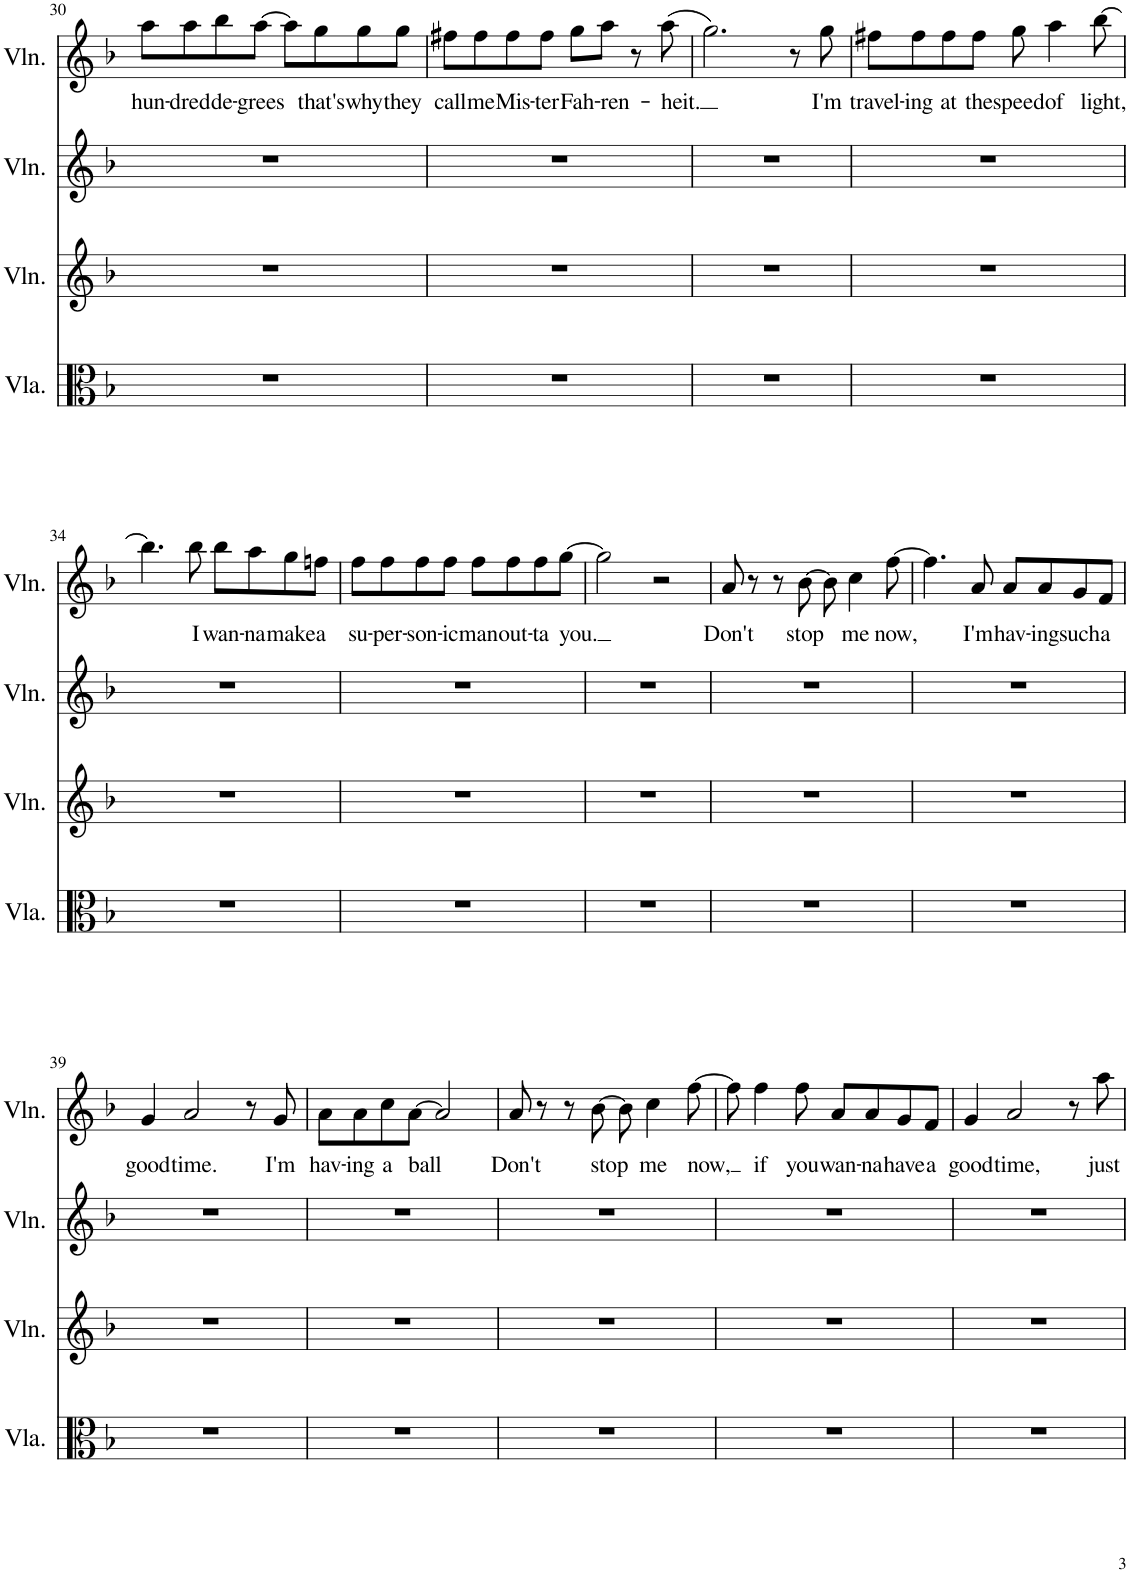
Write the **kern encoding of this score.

**kern	**kern	**kern	**kern	**text
*part4	*part3	*part2	*part1	*part1
*staff4	*staff3	*staff2	*staff1	*staff1
*I"Viola	*I"Violin	*I"Violin	*I"Violin	*
*I'Vla.	*I'Vln.	*I'Vln.	*I'Vln.	*
!!LO:PB:g=z
*clefC3	*clefG2	*clefG2	*clefG2	*
*k[b-]	*k[b-]	*k[b-]	*k[b-]	*
*M4/4	*M4/4	*M4/4	*M4/4	*
=30	=30	=30	=30	=30
!	!	!	!	!LO:LY:b
1r	1r	1r	8aa\L	hun-
!	!	!	!	!LO:LY:b
.	.	.	8aa\	-dred
!	!	!	!	!LO:LY:b
.	.	.	8bb-\	de-
!	!	!	!	!LO:LY:b
.	.	.	[8aa\J	-grees
.	.	.	8aa\L]	.
!	!	!	!	!LO:LY:b
.	.	.	8gg\	that's
!	!	!	!	!LO:LY:b
.	.	.	8gg\	why
!	!	!	!	!LO:LY:b
.	.	.	8gg\J	they
=31	=31	=31	=31	=31
!	!	!	!	!LO:LY:b
1r	1r	1r	8ff#X\L	call
!	!	!	!	!LO:LY:b
.	.	.	8ff#\	me
!	!	!	!	!LO:LY:b
.	.	.	8ff#\	Mis-
!	!	!	!	!LO:LY:b
.	.	.	8ff#\J	-ter
!	!	!	!	!LO:LY:b
.	.	.	8gg\L	Fah-
!	!	!	!	!LO:LY:b
.	.	.	8aa\J	-ren-
.	.	.	8r	.
!	!	!	!	!LO:LY:b
.	.	.	(8aa\	-heit.
=32	=32	=32	=32	=32
1r	1r	1r	2.gg\)	.
.	.	.	8r	.
!	!	!	!	!LO:LY:b
.	.	.	8gg\	I'm
=33	=33	=33	=33	=33
!	!	!	!	!LO:LY:b
1r	1r	1r	8ff#X\L	travel-
!	!	!	!	!LO:LY:b
.	.	.	8ff#\	-ing
!	!	!	!	!LO:LY:b
.	.	.	8ff#\	at
!	!	!	!	!LO:LY:b
.	.	.	8ff#\J	the
!	!	!	!	!LO:LY:b
.	.	.	8gg\	speed
!	!	!	!	!LO:LY:b
.	.	.	4aa\	of
!	!	!	!	!LO:LY:b
.	.	.	[8bb-\	light,
!!LO:LB:g=z
=34	=34	=34	=34	=34
1r	1r	1r	4.bb-\]	.
!	!	!	!	!LO:LY:b
.	.	.	8bb-\	I
!	!	!	!	!LO:LY:b
.	.	.	8bb-\L	wan-
!	!	!	!	!LO:LY:b
.	.	.	8aa\	-na
!	!	!	!	!LO:LY:b
.	.	.	8gg\	make
!	!	!	!	!LO:LY:b
.	.	.	8ffn\J	a
=35	=35	=35	=35	=35
!	!	!	!	!LO:LY:b
1r	1r	1r	8ff\L	su-
!	!	!	!	!LO:LY:b
.	.	.	8ff\	-per-
!	!	!	!	!LO:LY:b
.	.	.	8ff\	-son-
!	!	!	!	!LO:LY:b
.	.	.	8ff\J	-ic
!	!	!	!	!LO:LY:b
.	.	.	8ff\L	man
!	!	!	!	!LO:LY:b
.	.	.	8ff\	out-
!	!	!	!	!LO:LY:b
.	.	.	8ff\	-ta
!	!	!	!	!LO:LY:b
.	.	.	[8gg\J	you.
=36	=36	=36	=36	=36
1r	1r	1r	2gg\]	.
.	.	.	2r	.
=37	=37	=37	=37	=37
!	!	!	!	!LO:LY:b
1r	1r	1r	8a/	Don't
.	.	.	8r	.
.	.	.	8r	.
!	!	!	!	!LO:LY:b
.	.	.	[8b-\	stop
.	.	.	8b-\]	.
!	!	!	!	!LO:LY:b
.	.	.	4cc\	me
!	!	!	!	!LO:LY:b
.	.	.	[8ff\	now,
=38	=38	=38	=38	=38
1r	1r	1r	4.ff\]	.
!	!	!	!	!LO:LY:b
.	.	.	8a/	I'm
!	!	!	!	!LO:LY:b
.	.	.	8a/L	hav-
!	!	!	!	!LO:LY:b
.	.	.	8a/	-ing
!	!	!	!	!LO:LY:b
.	.	.	8g/	such
!	!	!	!	!LO:LY:b
.	.	.	8f/J	a
!!LO:LB:g=z
=39	=39	=39	=39	=39
!	!	!	!	!LO:LY:b
1r	1r	1r	4g/	good
!	!	!	!	!LO:LY:b
.	.	.	2a/	time.
.	.	.	8r	.
!	!	!	!	!LO:LY:b
.	.	.	8g/	I'm
=40	=40	=40	=40	=40
!	!	!	!	!LO:LY:b
1r	1r	1r	8a\L	hav-
!	!	!	!	!LO:LY:b
.	.	.	8a\	-ing
!	!	!	!	!LO:LY:b
.	.	.	8cc\	a
!	!	!	!	!LO:LY:b
.	.	.	[8a\J	ball
.	.	.	2a/]	.
=41	=41	=41	=41	=41
!	!	!	!	!LO:LY:b
1r	1r	1r	8a/	Don't
.	.	.	8r	.
.	.	.	8r	.
!	!	!	!	!LO:LY:b
.	.	.	[8b-\	stop
.	.	.	8b-\]	.
!	!	!	!	!LO:LY:b
.	.	.	4cc\	me
!	!	!	!	!LO:LY:b
.	.	.	[8ff\	now,
=42	=42	=42	=42	=42
1r	1r	1r	8ff\]	.
!	!	!	!	!LO:LY:b
.	.	.	4ff\	if
!	!	!	!	!LO:LY:b
.	.	.	8ff\	you
!	!	!	!	!LO:LY:b
.	.	.	8a/L	wan-
!	!	!	!	!LO:LY:b
.	.	.	8a/	-na
!	!	!	!	!LO:LY:b
.	.	.	8g/	have
!	!	!	!	!LO:LY:b
.	.	.	8f/J	a
=43	=43	=43	=43	=43
!	!	!	!	!LO:LY:b
1r	1r	1r	4g/	good
!	!	!	!	!LO:LY:b
.	.	.	2a/	time,
.	.	.	8r	.
!	!	!	!	!LO:LY:b
.	.	.	8aa\	just
=	=	=	=	=
*-	*-	*-	*-	*-
